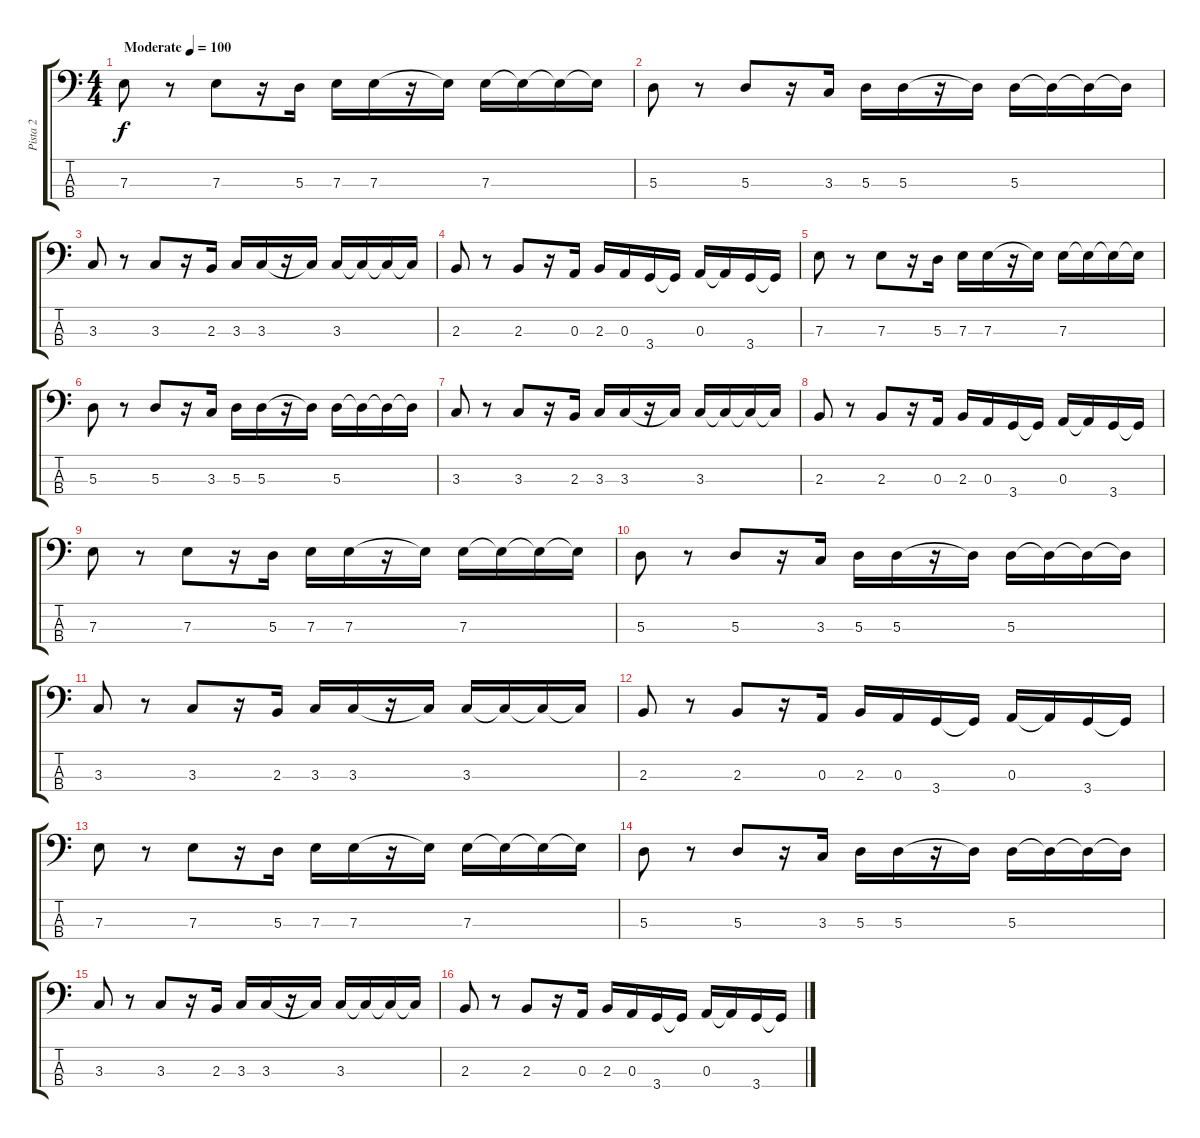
\track ("Pista 2" "Pista 2") {instrument electricbasspick}
\staff {score tabs}
\tuning (G2 D2 A1 E1) {hide}
\ts (4 4)
\tempo (100 "Moderate")
\clef f4
\ks c
7.3.8{dy f instrument electricbasspick} r.8 7.3.8 r.16 5.3.16 7.3.16 7.3.16 r.16 7.3{t}.16 7.3.16 7.3{t}.16 7.3{t}.16 7.3{t}.16 |
5.3.8 r.8 5.3.8 r.16 3.3.16 5.3.16 5.3.16 r.16 5.3{t}.16 5.3.16 5.3{t}.16 5.3{t}.16 5.3{t}.16 |
3.3.8 r.8 3.3.8 r.16 2.3.16 3.3.16 3.3.16 r.16 3.3{t}.16 3.3.16 3.3{t}.16 3.3{t}.16 3.3{t}.16 |
2.3.8 r.8 2.3.8 r.16 0.3.16 2.3.16 0.3.16 3.4.16 3.4{t}.16 0.3.16 0.3{t}.16 3.4.16 3.4{t}.16 |
7.3.8 r.8 7.3.8 r.16 5.3.16 7.3.16 7.3.16 r.16 7.3{t}.16 7.3.16 7.3{t}.16 7.3{t}.16 7.3{t}.16 |
5.3.8 r.8 5.3.8 r.16 3.3.16 5.3.16 5.3.16 r.16 5.3{t}.16 5.3.16 5.3{t}.16 5.3{t}.16 5.3{t}.16 |
3.3.8 r.8 3.3.8 r.16 2.3.16 3.3.16 3.3.16 r.16 3.3{t}.16 3.3.16 3.3{t}.16 3.3{t}.16 3.3{t}.16 |
2.3.8 r.8 2.3.8 r.16 0.3.16 2.3.16 0.3.16 3.4.16 3.4{t}.16 0.3.16 0.3{t}.16 3.4.16 3.4{t}.16 |
7.3.8 r.8 7.3.8 r.16 5.3.16 7.3.16 7.3.16 r.16 7.3{t}.16 7.3.16 7.3{t}.16 7.3{t}.16 7.3{t}.16 |
5.3.8 r.8 5.3.8 r.16 3.3.16 5.3.16 5.3.16 r.16 5.3{t}.16 5.3.16 5.3{t}.16 5.3{t}.16 5.3{t}.16 |
3.3.8 r.8 3.3.8 r.16 2.3.16 3.3.16 3.3.16 r.16 3.3{t}.16 3.3.16 3.3{t}.16 3.3{t}.16 3.3{t}.16 |
2.3.8 r.8 2.3.8 r.16 0.3.16 2.3.16 0.3.16 3.4.16 3.4{t}.16 0.3.16 0.3{t}.16 3.4.16 3.4{t}.16 |
7.3.8 r.8 7.3.8 r.16 5.3.16 7.3.16 7.3.16 r.16 7.3{t}.16 7.3.16 7.3{t}.16 7.3{t}.16 7.3{t}.16 |
5.3.8 r.8 5.3.8 r.16 3.3.16 5.3.16 5.3.16 r.16 5.3{t}.16 5.3.16 5.3{t}.16 5.3{t}.16 5.3{t}.16 |
3.3.8 r.8 3.3.8 r.16 2.3.16 3.3.16 3.3.16 r.16 3.3{t}.16 3.3.16 3.3{t}.16 3.3{t}.16 3.3{t}.16 |
2.3.8 r.8 2.3.8 r.16 0.3.16 2.3.16 0.3.16 3.4.16 3.4{t}.16 0.3.16 0.3{t}.16 3.4.16 3.4{t}.16
